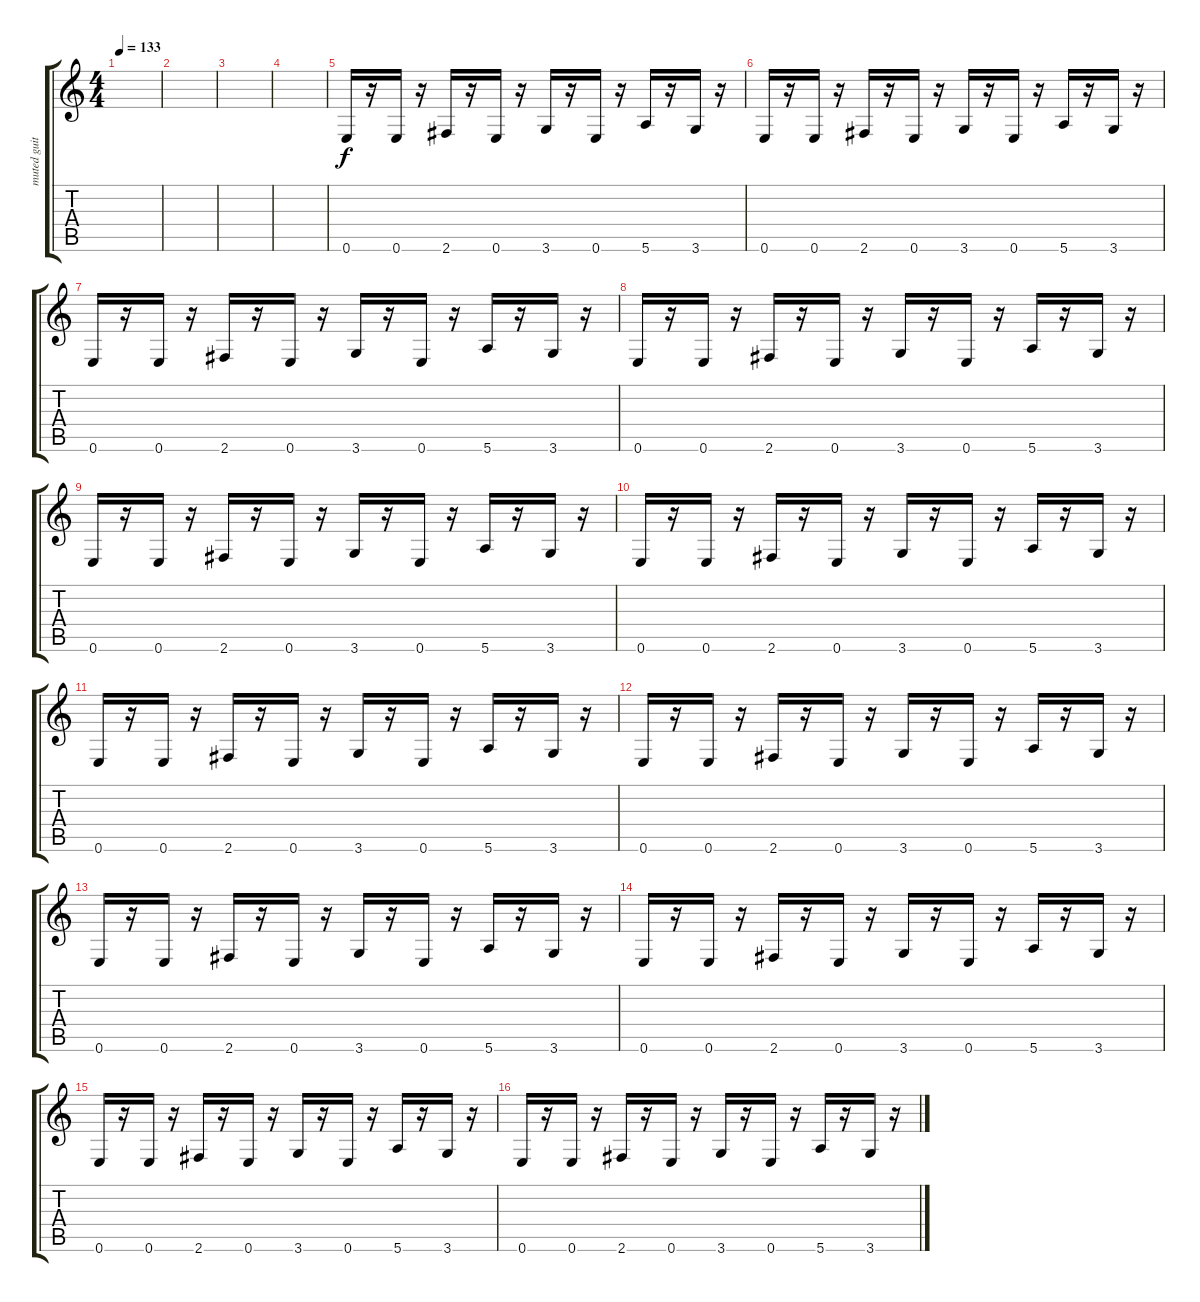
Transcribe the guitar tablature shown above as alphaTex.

\track ("muted guitar" "muted guit") {instrument synthbass1}
\staff {score tabs}
\tuning (E4 B3 G3 D3 A2 E2) {hide}
\ts (4 4)
\tempo 133
\clef g2
\ks c
|
|
|
|
0.6.16 r.16 0.6.16 r.16 2.6.16 r.16 0.6.16 r.16 3.6.16 r.16 0.6.16 r.16 5.6.16 r.16 3.6.16 r.16 |
0.6.16 r.16 0.6.16 r.16 2.6.16 r.16 0.6.16 r.16 3.6.16 r.16 0.6.16 r.16 5.6.16 r.16 3.6.16 r.16 |
0.6.16 r.16 0.6.16 r.16 2.6.16 r.16 0.6.16 r.16 3.6.16 r.16 0.6.16 r.16 5.6.16 r.16 3.6.16 r.16 |
0.6.16 r.16 0.6.16 r.16 2.6.16 r.16 0.6.16 r.16 3.6.16 r.16 0.6.16 r.16 5.6.16 r.16 3.6.16 r.16 |
0.6.16 r.16 0.6.16 r.16 2.6.16 r.16 0.6.16 r.16 3.6.16 r.16 0.6.16 r.16 5.6.16 r.16 3.6.16 r.16 |
0.6.16 r.16 0.6.16 r.16 2.6.16 r.16 0.6.16 r.16 3.6.16 r.16 0.6.16 r.16 5.6.16 r.16 3.6.16 r.16 |
0.6.16 r.16 0.6.16 r.16 2.6.16 r.16 0.6.16 r.16 3.6.16 r.16 0.6.16 r.16 5.6.16 r.16 3.6.16 r.16 |
0.6.16 r.16 0.6.16 r.16 2.6.16 r.16 0.6.16 r.16 3.6.16 r.16 0.6.16 r.16 5.6.16 r.16 3.6.16 r.16 |
0.6.16 r.16 0.6.16 r.16 2.6.16 r.16 0.6.16 r.16 3.6.16 r.16 0.6.16 r.16 5.6.16 r.16 3.6.16 r.16 |
0.6.16 r.16 0.6.16 r.16 2.6.16 r.16 0.6.16 r.16 3.6.16 r.16 0.6.16 r.16 5.6.16 r.16 3.6.16 r.16 |
0.6.16 r.16 0.6.16 r.16 2.6.16 r.16 0.6.16 r.16 3.6.16 r.16 0.6.16 r.16 5.6.16 r.16 3.6.16 r.16 |
0.6.16 r.16 0.6.16 r.16 2.6.16 r.16 0.6.16 r.16 3.6.16 r.16 0.6.16 r.16 5.6.16 r.16 3.6.16 r.16
